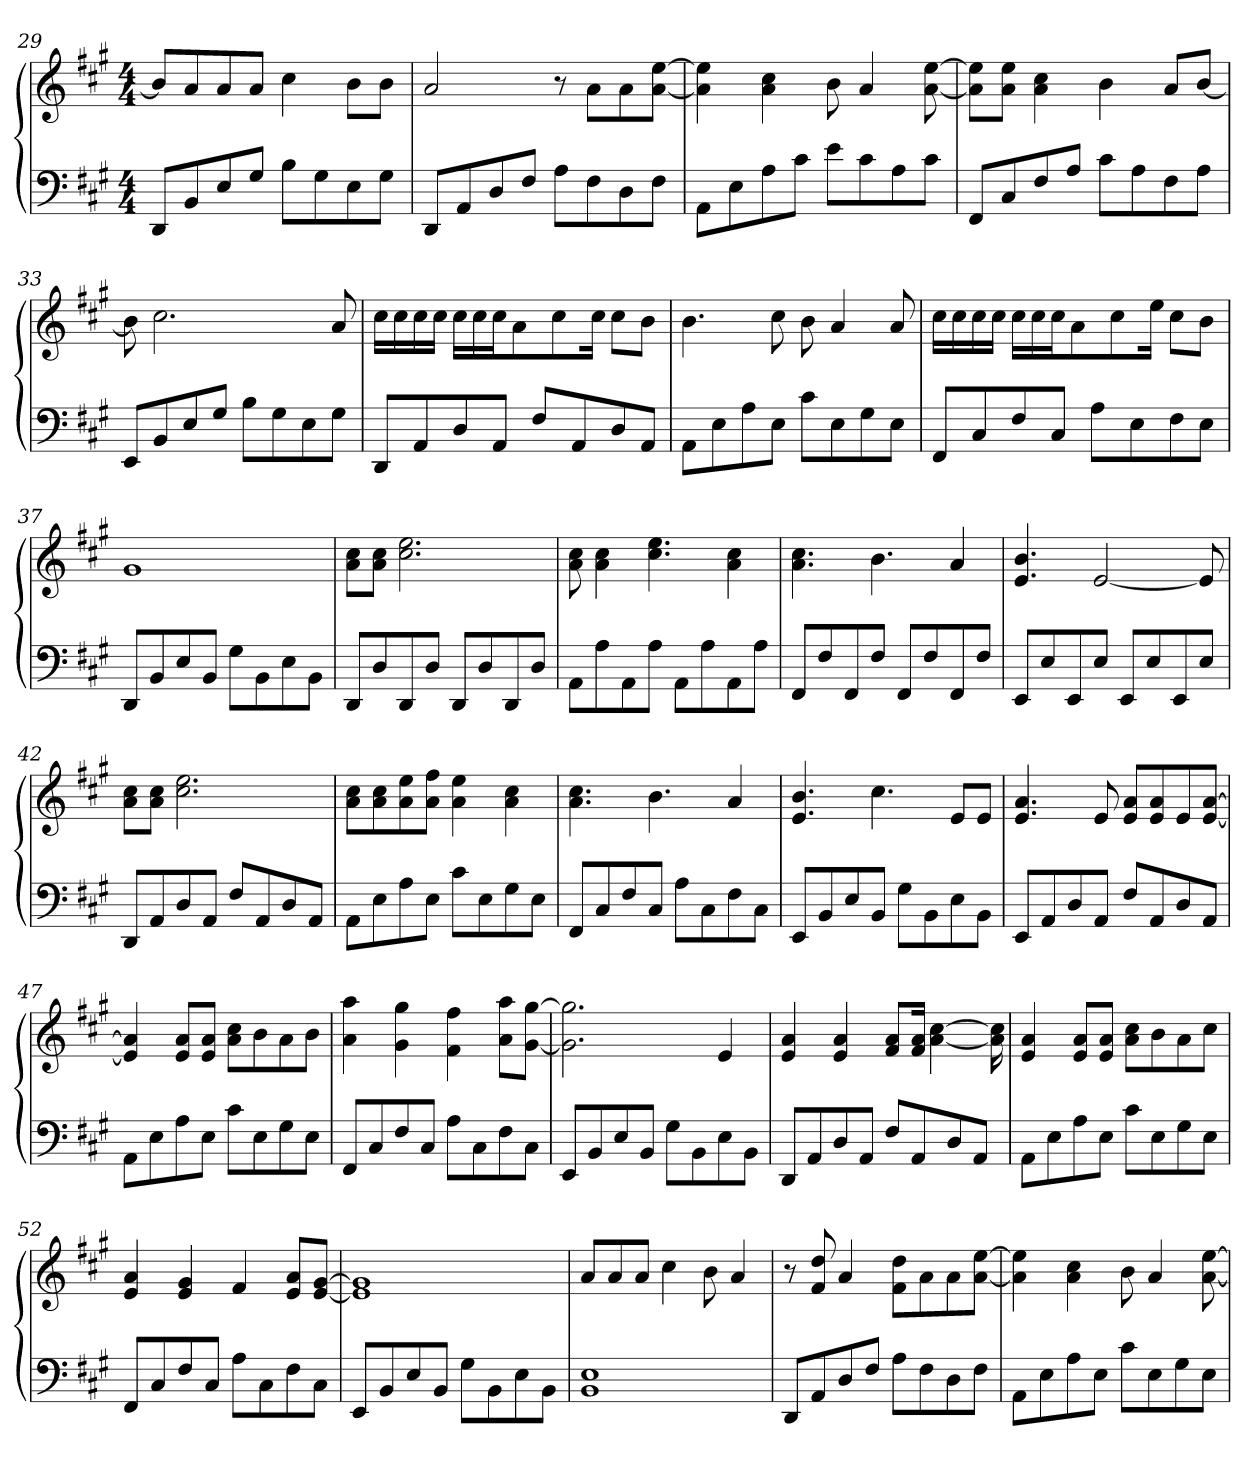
**kern	**kern
*part1	*part1
*staff2	*staff1
!!LO:LB:g=z
*clefF4	*clefG2
*k[f#c#g#]	*k[f#c#g#]
*M4/4	*M4/4
=29	=29
8DD/L	8b/L]
8BB/	8a/
8E/	8a/
8G#/J	8a/J
8B\L	4cc#\
8G#\	.
8E\	8b\L
8G#\J	8b\J
=30	=30
8DD/L	2a/
8AA/	.
8D/	.
8F#/J	.
8A\L	8r
8F#\	8a\L
8D\	8a\
8F#\J	[8a\ [8ee\J
=31	=31
8AA\L	4a]\ 4ee]\
8E\	.
8A\	4a\ 4cc#\
8c#\J	.
8e\L	8b\
8c#\	4a/
8A\	.
8c#\J	[8a\ [8ee\
=32	=32
8FF#/L	8a]\ 8ee]\L
8C#/	8a\ 8ee\J
8F#/	4a\ 4cc#\
8A/J	.
8c#\L	4b\
8A\	.
8F#\	8a/L
8A\J	[8b/J
=33	=33
8EE/L	8b\]
8BB/	2.cc#\
8E/	.
8G#/J	.
8B\L	.
8G#\	.
8E\	.
8G#\J	8a/
!!LO:LB:g=z
=34	=34
8DD/L	16cc#\LL
.	16cc#\
8AA/	16cc#\
.	16cc#\JJ
8D/	16cc#\LL
.	16cc#\
8AA/J	16cc#\J
.	8a\
8F#/L	.
.	8cc#\
8AA/	.
.	16cc#\Jk
8D/	8cc#\L
8AA/J	8b\J
=35	=35
8AA\L	4.b\
8E\	.
8A\	.
8E\J	8cc#\
8c#\L	8b\
8E\	4a/
8G#\	.
8E\J	8a/
=36	=36
8FF#/L	16cc#\LL
.	16cc#\
8C#/	16cc#\
.	16cc#\JJ
8F#/	16cc#\LL
.	16cc#\
8C#/J	16cc#\J
.	8a\
8A\L	.
.	8cc#\
8E\	.
.	16ee\Jk
8F#\	8cc#\L
8E\J	8b\J
=37	=37
8DD/L	1g#
8BB/	.
8E/	.
8BB/J	.
8G#\L	.
8BB\	.
8E\	.
8BB\J	.
!!LO:LB:g=z
=38	=38
8DD/L	8a\ 8cc#\L
8D/	8a\ 8cc#\J
8DD/	2.cc#\ 2.ee\
8D/J	.
8DD/L	.
8D/	.
8DD/	.
8D/J	.
=39	=39
8AA\L	8a\ 8cc#\
8A\	4a\ 4cc#\
8AA\	.
8A\J	4.cc#\ 4.ee\
8AA\L	.
8A\	.
8AA\	4a\ 4cc#\
8A\J	.
=40	=40
8FF#/L	4.a\ 4.cc#\
8F#/	.
8FF#/	.
8F#/J	4.b\
8FF#/L	.
8F#/	.
8FF#/	4a/
8F#/J	.
=41	=41
8EE/L	4.e/ 4.b/
8E/	.
8EE/	.
8E/J	[2e/
8EE/L	.
8E/	.
8EE/	.
8E/J	8e/]
=42	=42
8DD/L	8a\ 8cc#\L
8AA/	8a\ 8cc#\J
8D/	2.cc#\ 2.ee\
8AA/J	.
8F#/L	.
8AA/	.
8D/	.
8AA/J	.
!!LO:LB:g=z
=43	=43
8AA\L	8a\ 8cc#\L
8E\	8a\ 8cc#\
8A\	8a\ 8ee\
8E\J	8a\ 8ff#\J
8c#\L	4a\ 4ee\
8E\	.
8G#\	4a\ 4cc#\
8E\J	.
=44	=44
8FF#/L	4.a\ 4.cc#\
8C#/	.
8F#/	.
8C#/J	4.b\
8A\L	.
8C#\	.
8F#\	4a/
8C#\J	.
=45	=45
8EE/L	4.e/ 4.b/
8BB/	.
8E/	.
8BB/J	4.cc#\
8G#\L	.
8BB\	.
8E\	8e/L
8BB\J	8e/J
=46	=46
8EE/L	4.e/ 4.a/
8AA/	.
8D/	.
8AA/J	8e/
8F#/L	8e/ 8a/L
8AA/	8e/ 8a/
8D/	8e/
8AA/J	[8e/ [8a/J
=47	=47
8AA\L	4e]/ 4a]/
8E\	.
8A\	8e/ 8a/L
8E\J	8e/ 8a/J
8c#\L	8a\ 8cc#\L
8E\	8b\
8G#\	8a\
8E\J	8b\J
!!LO:LB:g=z
=48	=48
8FF#/L	4a\ 4aa\
8C#/	.
8F#/	4g#\ 4gg#\
8C#/J	.
8A\L	4f#\ 4ff#\
8C#\	.
8F#\	8a\ 8aa\L
8C#\J	[8g#\ [8gg#\J
=49	=49
8EE/L	2.g#]\ 2.gg#]\
8BB/	.
8E/	.
8BB/J	.
8G#\L	.
8BB\	.
8E\	4e/
8BB\J	.
=50	=50
8DD/L	4e/ 4a/
8AA/	.
8D/	4e/ 4a/
8AA/J	.
8F#/L	8f#/ 8a/L
8AA/	16f#/ 16a/Jk
.	[4a\ [4cc#\
8D/	.
8AA/J	.
.	16a]\ 16cc#]\
=51	=51
8AA\L	4e/ 4a/
8E\	.
8A\	8e/ 8a/L
8E\J	8e/ 8a/J
8c#\L	8a\ 8cc#\L
8E\	8b\
8G#\	8a\
8E\J	8cc#\J
=52	=52
8FF#/L	4e/ 4a/
8C#/	.
8F#/	4e/ 4g#/
8C#/J	.
8A\L	4f#/
8C#\	.
8F#\	8e/ 8a/L
8C#\J	[8e/ [8g#/J
!!LO:PB:g=z
=53	=53
8EE/L	1e] 1g#]
8BB/	.
8E/	.
8BB/J	.
8G#\L	.
8BB\	.
8E\	.
8BB\J	.
=54	=54
1BB 1E	8a/L
.	8a/
.	8a/J
.	4cc#\
.	8b\
.	4a/
=55	=55
8DD/L	8r
8AA/	8f#/ 8dd/
8D/	4a/
8F#/J	.
8A\L	8f#\ 8dd\L
8F#\	8a\
8D\	8a\
8F#\J	[8a\ [8ee\J
=56	=56
8AA\L	4a]\ 4ee]\
8E\	.
8A\	4a\ 4cc#\
8E\J	.
8c#\L	8b\
8E\	4a/
8G#\	.
8E\J	[8a\ [8ee\
=	=
*-	*-
